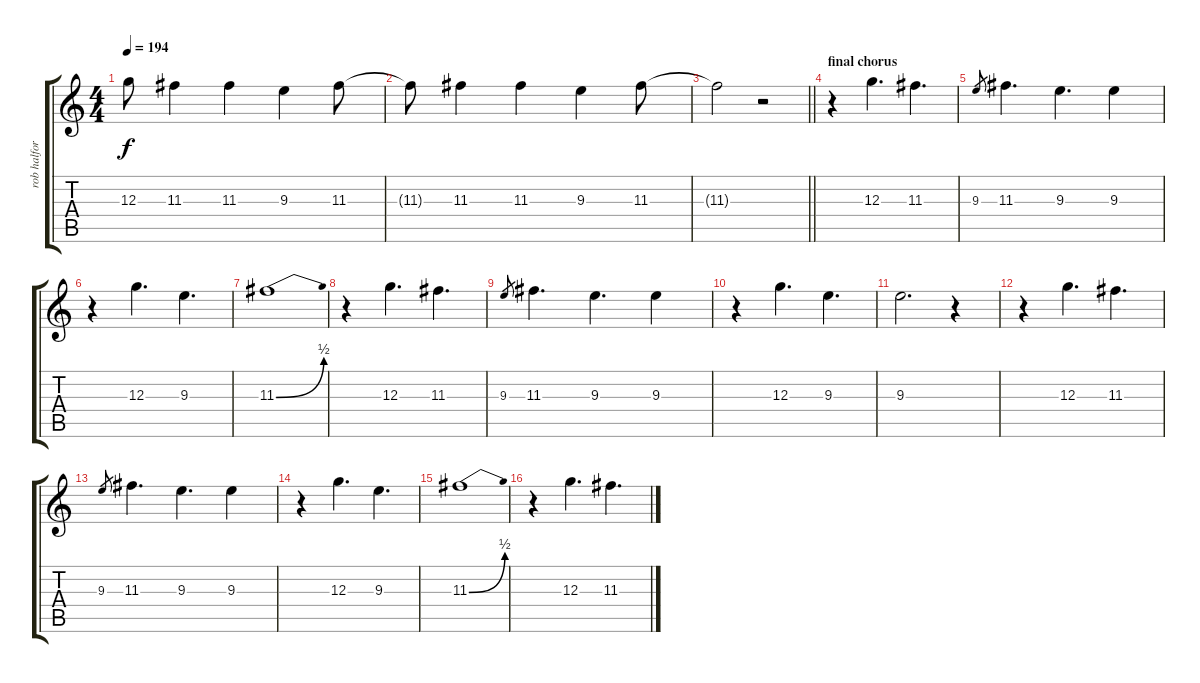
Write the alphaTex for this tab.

\track ("rob halford" "rob halfor") {instrument distortionguitar}
\staff {score tabs}
\tuning (E4 B3 G3 D3 A2 E2) {hide}
\ts (4 4)
\tempo 194
\clef g2
\ks c
12.3.8{dy f} 11.3.4 11.3.4 9.3.4 11.3.8 |
11.3{t}.8 11.3.4 11.3.4 9.3.4 11.3.8 |
\barLineRight lightlight
11.3{t}.2 r.2 |
\section ("" "final chorus")
r.4 12.3.4{d} 11.3.4{d} |
9.3.8{gr} 11.3.4{d} 9.3.4{d} 9.3.4 |
r.4 12.3.4{d} 9.3.4{d} |
11.3{be (bend 0 0 60 2)}.1 |
r.4 12.3.4{d} 11.3.4{d} |
9.3.8{gr} 11.3.4{d} 9.3.4{d} 9.3.4 |
r.4 12.3.4{d} 9.3.4{d} |
9.3.2{d} r.4 |
r.4 12.3.4{d} 11.3.4{d} |
9.3.8{gr} 11.3.4{d} 9.3.4{d} 9.3.4 |
r.4 12.3.4{d} 9.3.4{d} |
11.3{be (bend 0 0 60 2)}.1 |
r.4 12.3.4{d} 11.3.4{d}
